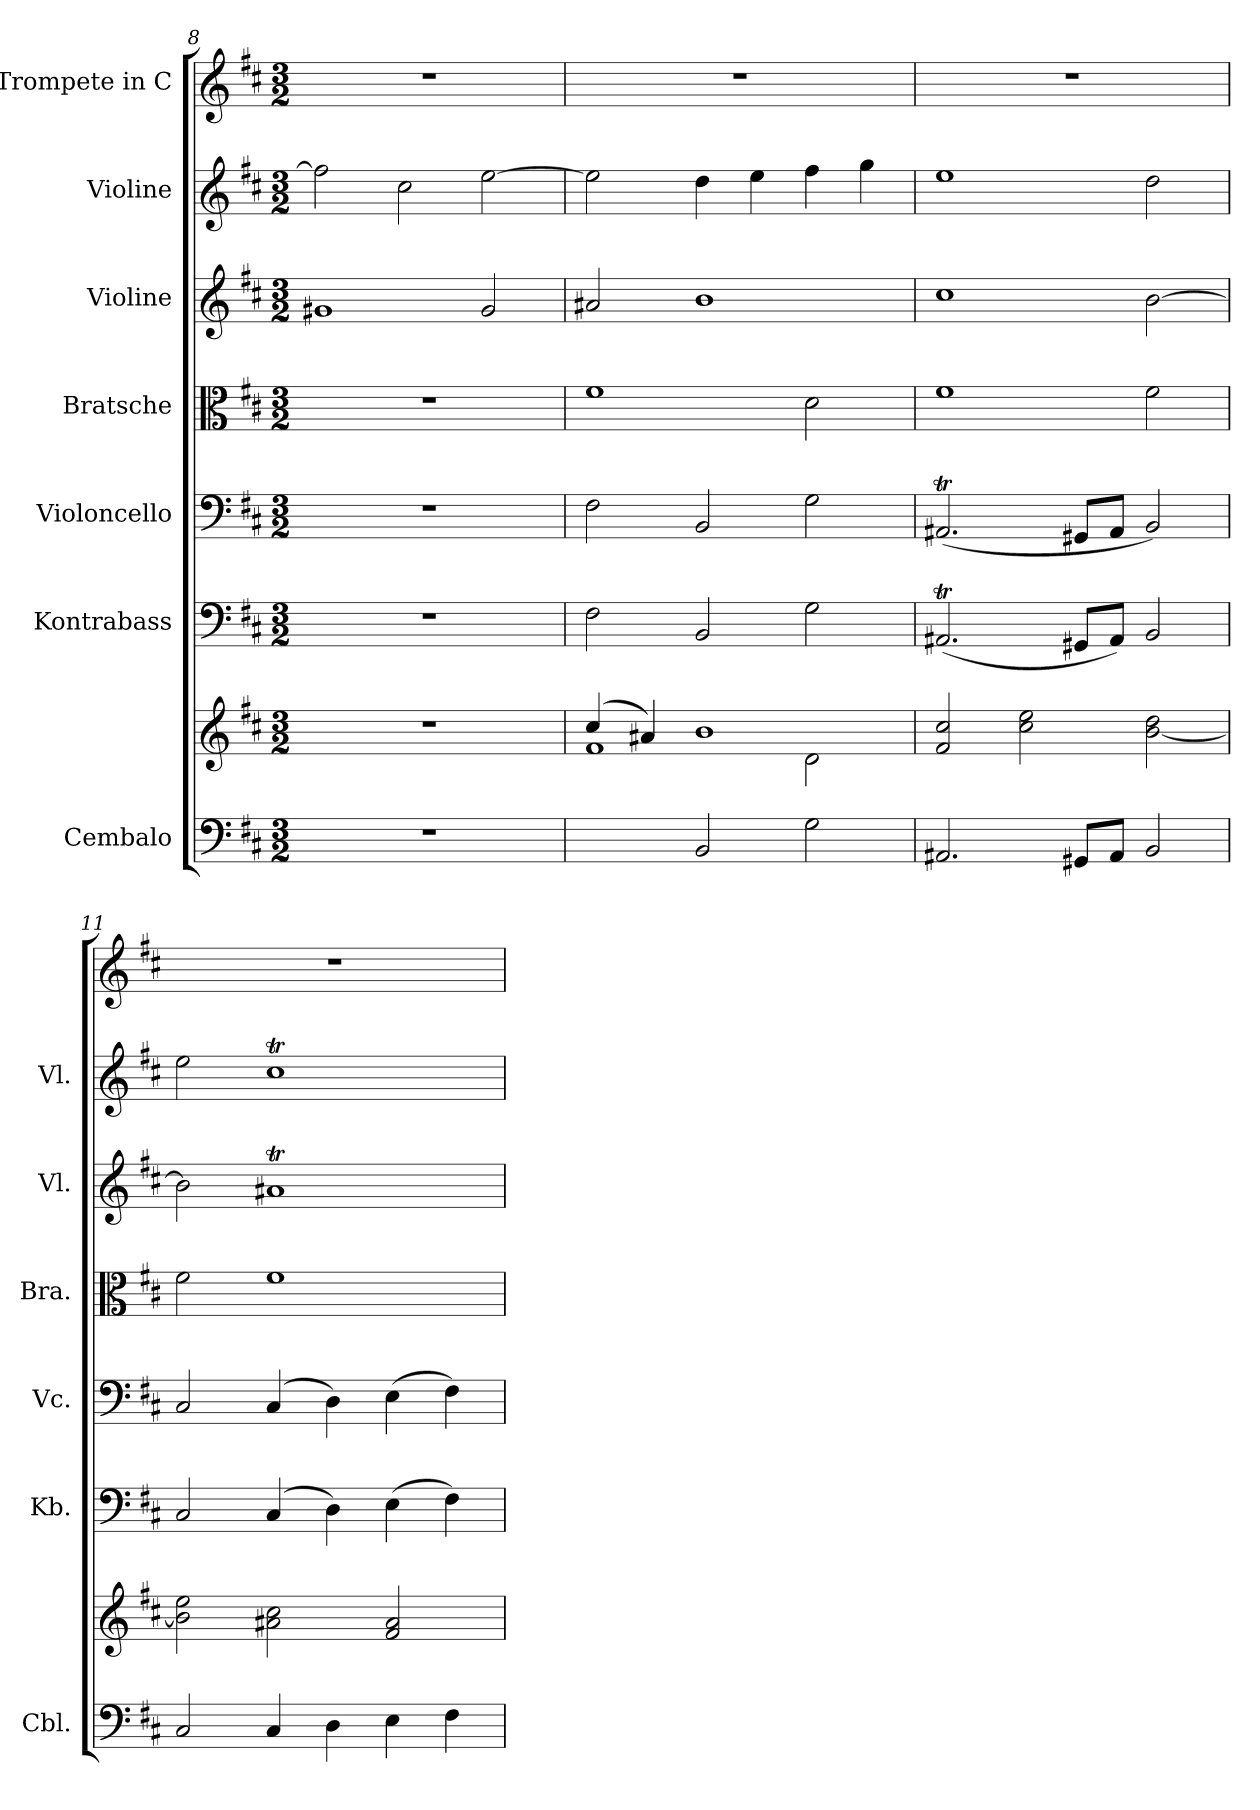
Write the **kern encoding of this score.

**kern	**kern	**kern	**kern	**kern	**kern	**kern	**kern
*part7	*part7	*part6	*part5	*part4	*part3	*part2	*part1
*staff8	*staff7	*staff6	*staff5	*staff4	*staff3	*staff2	*staff1
*I"Cembalo	*	*I"Kontrabass	*I"Violoncello	*I"Bratsche	*I"Violine	*I"Violine	*I"Trompete in C
*I'Cbl.	*	*I'Kb.	*I'Vc.	*I'Bra.	*I'Vl.	*I'Vl.	*
*clefF4	*clefG2	*clefF4	*clefF4	*clefC3	*clefG2	*clefG2	*clefG2
*	*	*ITrd7c12	*	*	*	*	*
*k[f#c#]	*k[f#c#]	*k[f#c#]	*k[f#c#]	*k[f#c#]	*k[f#c#]	*k[f#c#]	*k[f#c#]
*M3/2	*M3/2	*M3/2	*M3/2	*M3/2	*M3/2	*M3/2	*M3/2
=8	=8	=8	=8	=8	=8	=8	=8
1.r	1.r	1.r	1.r	1.r	1g#X	2ff#\]	1.r
.	.	.	.	.	.	2cc#\	.
.	.	.	.	.	2g#/	[2ee\	.
!!LO:LB:g=z
=9	=9	=9	=9	=9	=9	=9	=9
*	*^	*	*	*	*	*	*
2ryy	(>4cc#/	1f#	2FF#\	2F#\	1f#	2a#X/	2ee\]	1.r
.	4a#X/)	.	.	.	.	.	.	.
2BB/	1b	.	2BBB/	2BB/	.	1b	4dd\	.
.	.	.	.	.	.	.	4ee\	.
2G\	.	2d\	2GG\	2G\	2d\	.	4ff#\	.
.	.	.	.	.	.	.	4gg\	.
*	*v	*v	*	*	*	*	*	*
=10	=10	=10	=10	=10	=10	=10	=10
2.AA#X/	2f#/ 2cc#/	(<2.AAA#Xt/	(<2.AA#Xt/	1f#	1cc#	1ee	1.r
.	2cc#\ 2ee\	.	.	.	.	.	.
8GG#X/L	.	8GGG#X/L	8GG#X/L	.	.	.	.
8AA#/J	.	8AAA#/J)	8AA#/J	.	.	.	.
2BB/	[2b\ 2dd\	2BBB/	2BB/)	2f#\	[2b\	2dd\	.
=11	=11	=11	=11	=11	=11	=11	=11
2C#/	2b\] 2ee\	2CC#/	2C#/	2f#\	2b\]	2ee\	1.r
4C#/	2a#X\ 2cc#\	(>4CC#/	(>4C#/	1f#	1a#Xt	1cc#t	.
4D\	.	4DD\)	4D\)	.	.	.	.
4E\	2f#/ 2a#/	(>4EE\	(>4E\	.	.	.	.
4F#\	.	4FF#\)	4F#\)	.	.	.	.
=	=	=	=	=	=	=	=
*-	*-	*-	*-	*-	*-	*-	*-
